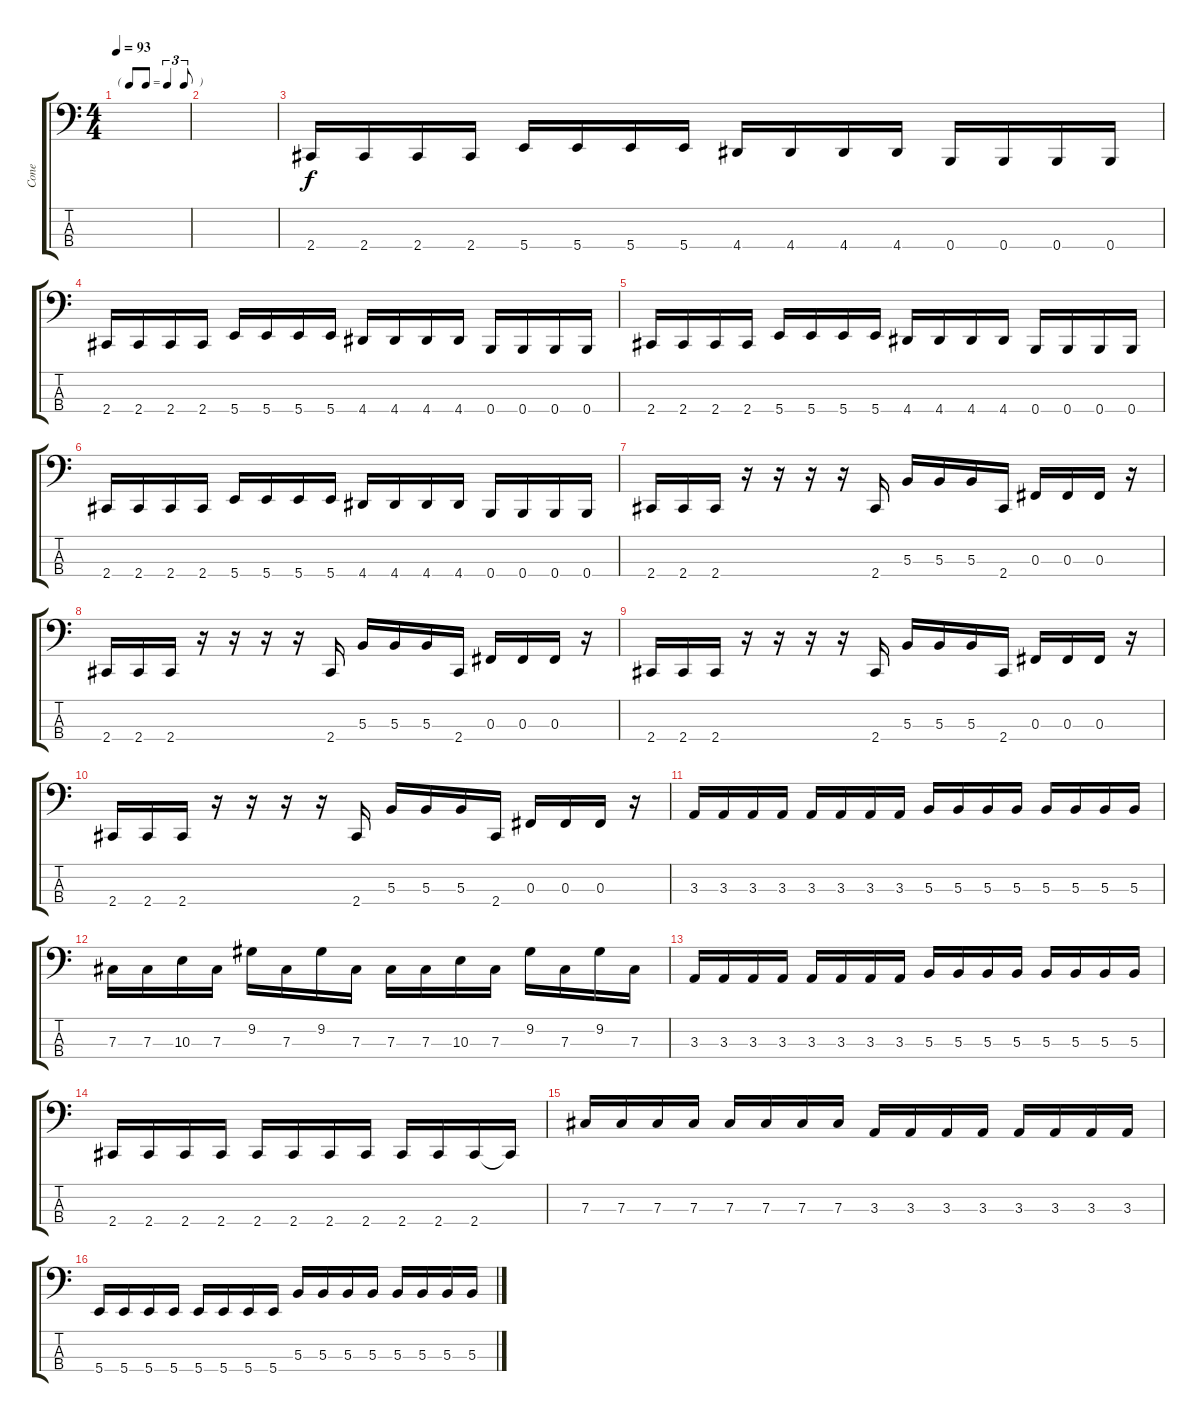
\track ("Cone" "Cone") {instrument electricbasspick}
\staff {score tabs}
\tuning (E2 B1 Gb1 B0) {hide}
\ts (4 4)
\tf triplet8th
\tempo 93
\clef f4
\ks c
|
|
2.4.16 2.4.16 2.4.16 2.4.16 5.4.16 5.4.16 5.4.16 5.4.16 4.4.16 4.4.16 4.4.16 4.4.16 0.4.16 0.4.16 0.4.16 0.4.16 |
2.4.16 2.4.16 2.4.16 2.4.16 5.4.16 5.4.16 5.4.16 5.4.16 4.4.16 4.4.16 4.4.16 4.4.16 0.4.16 0.4.16 0.4.16 0.4.16 |
2.4.16 2.4.16 2.4.16 2.4.16 5.4.16 5.4.16 5.4.16 5.4.16 4.4.16 4.4.16 4.4.16 4.4.16 0.4.16 0.4.16 0.4.16 0.4.16 |
2.4.16 2.4.16 2.4.16 2.4.16 5.4.16 5.4.16 5.4.16 5.4.16 4.4.16 4.4.16 4.4.16 4.4.16 0.4.16 0.4.16 0.4.16 0.4.16 |
2.4.16 2.4.16 2.4.16 r.16 r.16 r.16 r.16 2.4.16 5.3.16 5.3.16 5.3.16 2.4.16 0.3.16 0.3.16 0.3.16 r.16 |
2.4.16 2.4.16 2.4.16 r.16 r.16 r.16 r.16 2.4.16 5.3.16 5.3.16 5.3.16 2.4.16 0.3.16 0.3.16 0.3.16 r.16 |
2.4.16 2.4.16 2.4.16 r.16 r.16 r.16 r.16 2.4.16 5.3.16 5.3.16 5.3.16 2.4.16 0.3.16 0.3.16 0.3.16 r.16 |
2.4.16 2.4.16 2.4.16 r.16 r.16 r.16 r.16 2.4.16 5.3.16 5.3.16 5.3.16 2.4.16 0.3.16 0.3.16 0.3.16 r.16 |
3.3.16 3.3.16 3.3.16 3.3.16 3.3.16 3.3.16 3.3.16 3.3.16 5.3.16 5.3.16 5.3.16 5.3.16 5.3.16 5.3.16 5.3.16 5.3.16 |
7.3.16 7.3.16 10.3.16 7.3.16 9.2.16 7.3.16 9.2.16 7.3.16 7.3.16 7.3.16 10.3.16 7.3.16 9.2.16 7.3.16 9.2.16 7.3.16 |
3.3.16 3.3.16 3.3.16 3.3.16 3.3.16 3.3.16 3.3.16 3.3.16 5.3.16 5.3.16 5.3.16 5.3.16 5.3.16 5.3.16 5.3.16 5.3.16 |
2.4.16 2.4.16 2.4.16 2.4.16 2.4.16 2.4.16 2.4.16 2.4.16 2.4.16 2.4.16 2.4.16 2.4{t}.16 |
7.3.16 7.3.16 7.3.16 7.3.16 7.3.16 7.3.16 7.3.16 7.3.16 3.3.16 3.3.16 3.3.16 3.3.16 3.3.16 3.3.16 3.3.16 3.3.16 |
5.4.16 5.4.16 5.4.16 5.4.16 5.4.16 5.4.16 5.4.16 5.4.16 5.3.16 5.3.16 5.3.16 5.3.16 5.3.16 5.3.16 5.3.16 5.3.16
